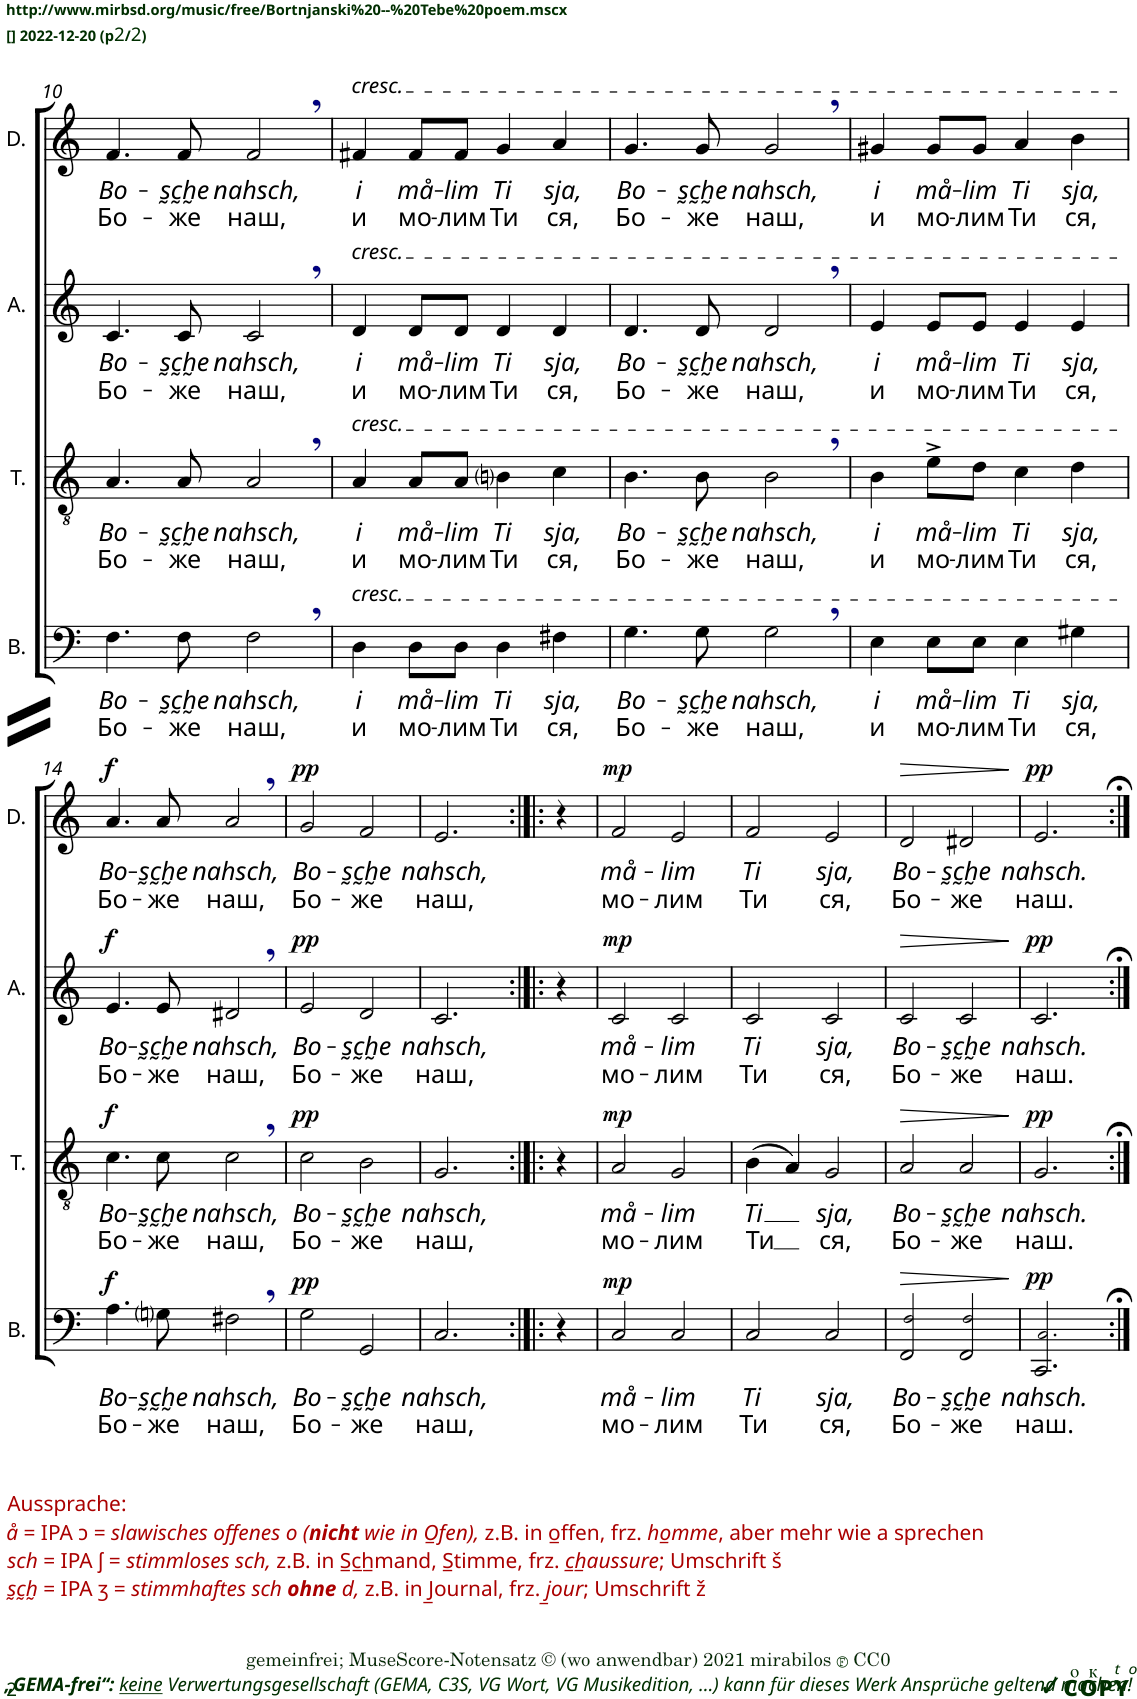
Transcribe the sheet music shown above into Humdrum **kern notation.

**kern	**text	**text	**dynam	**kern	**text	**text	**dynam	**kern	**text	**text	**dynam	**kern	**text	**text	**dynam
*part4	*part4	*part4	*part4	*part3	*part3	*part3	*part3	*part2	*part2	*part2	*part2	*part1	*part1	*part1	*part1
*staff4	*staff4	*staff4	*staff4	*staff3	*staff3	*staff3	*staff3	*staff2	*staff2	*staff2	*staff2	*staff1	*staff1	*staff1	*staff1
*I"Baß	*	*	*	*I"Tenor	*	*	*	*I"Alt	*	*	*	*I"Diskant	*	*	*
*I'B.	*	*	*	*I'T.	*	*	*	*I'A.	*	*	*	*I'D.	*	*	*
!!LO:PB:g=z
*clefF4	*	*	*	*clefGv2	*	*	*	*clefG2	*	*	*	*clefG2	*	*	*
*k[]	*	*	*	*k[]	*	*	*	*k[]	*	*	*	*k[]	*	*	*
*M4/4	*	*	*	*M4/4	*	*	*	*M4/4	*	*	*	*M4/4	*	*	*
*met(c)	*	*	*	*met(c)	*	*	*	*met(c)	*	*	*	*met(c)	*	*	*
=10	=10	=10	=10	=10	=10	=10	=10	=10	=10	=10	=10	=10	=10	=10	=10
!	!LO:LY:b	!LO:LY:b	!	!	!LO:LY:b	!LO:LY:b	!	!	!LO:LY:b	!LO:LY:b	!	!	!LO:LY:b	!LO:LY:b	!
4.F\	Bo-	Бо-	.	4.A/	Bo-	Бо-	.	4.c/	Bo-	Бо-	.	4.f/	Bo-	Бо-	.
!	!LO:LY:b	!LO:LY:b	!	!	!LO:LY:b	!LO:LY:b	!	!	!LO:LY:b	!LO:LY:b	!	!	!LO:LY:b	!LO:LY:b	!
8F\	-s̰c̰h̰e	-же	.	8A/	-s̰c̰h̰e	-же	.	8c/	-s̰c̰h̰e	-же	.	8f/	-s̰c̰h̰e	-же	.
!	!LO:LY:b	!LO:LY:b	!	!	!LO:LY:b	!LO:LY:b	!	!	!LO:LY:b	!LO:LY:b	!	!	!LO:LY:b	!LO:LY:b	!
2F,\	nahsch,	наш,	.	2A,/	nahsch,	наш,	.	2c,/	nahsch,	наш,	.	2f,/	nahsch,	наш,	.
=11	=11	=11	=11	=11	=11	=11	=11	=11	=11	=11	=11	=11	=11	=11	=11
!	!	!	!	!	!	!	!	!	!	!	!	!LO:TX:a:i:t=cresc.	!	!	!
!	!	!	!	!	!	!	!	!LO:TX:a:i:t=cresc.	!	!	!	!	!	!	!
!	!	!	!	!LO:TX:a:i:t=cresc.	!	!	!	!	!	!	!	!	!	!	!
!LO:TX:a:i:t=cresc.	!	!	!	!	!	!	!	!	!	!	!	!	!	!	!
!	!LO:LY:b	!LO:LY:b	!	!	!LO:LY:b	!LO:LY:b	!	!	!LO:LY:b	!LO:LY:b	!	!	!LO:LY:b	!LO:LY:b	!
4D\	i	и	.	4A/	i	и	.	4d/	i	и	.	4f#X/	i	и	.
!	!LO:LY:b	!LO:LY:b	!	!	!LO:LY:b	!LO:LY:b	!	!	!LO:LY:b	!LO:LY:b	!	!	!LO:LY:b	!LO:LY:b	!
8D\L	må-	мо-	.	8A/L	må-	мо-	.	8d/L	må-	мо-	.	8f#/L	må-	мо-	.
!	!LO:LY:b	!LO:LY:b	!	!	!LO:LY:b	!LO:LY:b	!	!	!LO:LY:b	!LO:LY:b	!	!	!LO:LY:b	!LO:LY:b	!
8D\J	-lim	-лим	.	8A/J	-lim	-лим	.	8d/J	-lim	-лим	.	8f#/J	-lim	-лим	.
!	!LO:LY:b	!LO:LY:b	!	!	!LO:LY:b	!LO:LY:b	!	!	!LO:LY:b	!LO:LY:b	!	!	!LO:LY:b	!LO:LY:b	!
4D\	Ti	Ти	.	4Bni\	Ti	Ти	.	4d/	Ti	Ти	.	4g/	Ti	Ти	.
!	!LO:LY:b	!LO:LY:b	!	!	!LO:LY:b	!LO:LY:b	!	!	!LO:LY:b	!LO:LY:b	!	!	!LO:LY:b	!LO:LY:b	!
4F#X\	sja,	ся,	.	4c\	sja,	ся,	.	4d/	sja,	ся,	.	4a/	sja,	ся,	.
=12	=12	=12	=12	=12	=12	=12	=12	=12	=12	=12	=12	=12	=12	=12	=12
!	!LO:LY:b	!LO:LY:b	!	!	!LO:LY:b	!LO:LY:b	!	!	!LO:LY:b	!LO:LY:b	!	!	!LO:LY:b	!LO:LY:b	!
4.G\	Bo-	Бо-	.	4.B\	Bo-	Бо-	.	4.d/	Bo-	Бо-	.	4.g/	Bo-	Бо-	.
!	!LO:LY:b	!LO:LY:b	!	!	!LO:LY:b	!LO:LY:b	!	!	!LO:LY:b	!LO:LY:b	!	!	!LO:LY:b	!LO:LY:b	!
8G\	-s̰c̰h̰e	-же	.	8B\	-s̰c̰h̰e	-же	.	8d/	-s̰c̰h̰e	-же	.	8g/	-s̰c̰h̰e	-же	.
!	!LO:LY:b	!LO:LY:b	!	!	!LO:LY:b	!LO:LY:b	!	!	!LO:LY:b	!LO:LY:b	!	!	!LO:LY:b	!LO:LY:b	!
2G,\	nahsch,	наш,	.	2B,\	nahsch,	наш,	.	2d,/	nahsch,	наш,	.	2g,/	nahsch,	наш,	.
=13	=13	=13	=13	=13	=13	=13	=13	=13	=13	=13	=13	=13	=13	=13	=13
!	!LO:LY:b	!LO:LY:b	!	!	!LO:LY:b	!LO:LY:b	!	!	!LO:LY:b	!LO:LY:b	!	!	!LO:LY:b	!LO:LY:b	!
4E\	i	и	.	4B\	i	и	.	4e/	i	и	.	4g#X/	i	и	.
!	!LO:LY:b	!LO:LY:b	!	!	!LO:LY:b	!LO:LY:b	!	!	!LO:LY:b	!LO:LY:b	!	!	!LO:LY:b	!LO:LY:b	!
8E\L	må-	мо-	.	8e^\L	må-	мо-	.	8e/L	må-	мо-	.	8g#/L	må-	мо-	.
!	!LO:LY:b	!LO:LY:b	!	!	!LO:LY:b	!LO:LY:b	!	!	!LO:LY:b	!LO:LY:b	!	!	!LO:LY:b	!LO:LY:b	!
8E\J	-lim	-лим	.	8d\J	-lim	-лим	.	8e/J	-lim	-лим	.	8g#/J	-lim	-лим	.
!	!LO:LY:b	!LO:LY:b	!	!	!LO:LY:b	!LO:LY:b	!	!	!LO:LY:b	!LO:LY:b	!	!	!LO:LY:b	!LO:LY:b	!
4E\	Ti	Ти	.	4c\	Ti	Ти	.	4e/	Ti	Ти	.	4a/	Ti	Ти	.
!	!LO:LY:b	!LO:LY:b	!	!	!LO:LY:b	!LO:LY:b	!	!	!LO:LY:b	!LO:LY:b	!	!	!LO:LY:b	!LO:LY:b	!
4G#X\	sja,	ся,	.	4d\	sja,	ся,	.	4e/	sja,	ся,	.	4b\	sja,	ся,	.
!!LO:LB:g=z
=14	=14	=14	=14	=14	=14	=14	=14	=14	=14	=14	=14	=14	=14	=14	=14
!	!LO:LY:b	!LO:LY:b	!LO:DY:a	!	!LO:LY:b	!LO:LY:b	!LO:DY:a	!	!LO:LY:b	!LO:LY:b	!LO:DY:a	!	!LO:LY:b	!LO:LY:b	!LO:DY:a
4.A\	Bo-	Бо-	f	4.c\	Bo-	Бо-	f	4.e/	Bo-	Бо-	f	4.a/	Bo-	Бо-	f
!	!LO:LY:b	!LO:LY:b	!	!	!LO:LY:b	!LO:LY:b	!	!	!LO:LY:b	!LO:LY:b	!	!	!LO:LY:b	!LO:LY:b	!
8Gni\	-s̰c̰h̰e	-же	.	8c\	-s̰c̰h̰e	-же	.	8e/	-s̰c̰h̰e	-же	.	8a/	-s̰c̰h̰e	-же	.
!	!LO:LY:b	!LO:LY:b	!	!	!LO:LY:b	!LO:LY:b	!	!	!LO:LY:b	!LO:LY:b	!	!	!LO:LY:b	!LO:LY:b	!
2F#X,\	nahsch,	наш,	.	2c,\	nahsch,	наш,	.	2d#X,/	nahsch,	наш,	.	2a,/	nahsch,	наш,	.
=15	=15	=15	=15	=15	=15	=15	=15	=15	=15	=15	=15	=15	=15	=15	=15
!	!LO:LY:b	!LO:LY:b	!LO:DY:a	!	!LO:LY:b	!LO:LY:b	!LO:DY:a	!	!LO:LY:b	!LO:LY:b	!LO:DY:a	!	!LO:LY:b	!LO:LY:b	!LO:DY:a
2G\	Bo-	Бо-	pp	2c\	Bo-	Бо-	pp	2e/	Bo-	Бо-	pp	2g/	Bo-	Бо-	pp
!	!LO:LY:b	!LO:LY:b	!	!	!LO:LY:b	!LO:LY:b	!	!	!LO:LY:b	!LO:LY:b	!	!	!LO:LY:b	!LO:LY:b	!
2GG/	-s̰c̰h̰e	-же	.	2B\	-s̰c̰h̰e	-же	.	2d/	-s̰c̰h̰e	-же	.	2f/	-s̰c̰h̰e	-же	.
=16	=16	=16	=16	=16	=16	=16	=16	=16	=16	=16	=16	=16	=16	=16	=16
!	!LO:LY:b	!LO:LY:b	!	!	!LO:LY:b	!LO:LY:b	!	!	!LO:LY:b	!LO:LY:b	!	!	!LO:LY:b	!LO:LY:b	!
2.C/	nahsch,	наш,	.	2.G/	nahsch,	наш,	.	2.c/	nahsch,	наш,	.	2.e/	nahsch,	наш,	.
=17:|!|:	=17:|!|:	=17:|!|:	=17:|!|:	=17:|!|:	=17:|!|:	=17:|!|:	=17:|!|:	=17:|!|:	=17:|!|:	=17:|!|:	=17:|!|:	=17:|!|:	=17:|!|:	=17:|!|:	=17:|!|:
4r	.	.	.	4r	.	.	.	4r	.	.	.	4r	.	.	.
=18	=18	=18	=18	=18	=18	=18	=18	=18	=18	=18	=18	=18	=18	=18	=18
!	!LO:LY:b	!LO:LY:b	!LO:DY:a	!	!LO:LY:b	!LO:LY:b	!LO:DY:a	!	!LO:LY:b	!LO:LY:b	!LO:DY:a	!	!LO:LY:b	!LO:LY:b	!LO:DY:a
2C/	må-	мо-	mp	2A/	må-	мо-	mp	2c/	må-	мо-	mp	2f/	må-	мо-	mp
!	!LO:LY:b	!LO:LY:b	!	!	!LO:LY:b	!LO:LY:b	!	!	!LO:LY:b	!LO:LY:b	!	!	!LO:LY:b	!LO:LY:b	!
2C/	-lim	-лим	.	2G/	-lim	-лим	.	2c/	-lim	-лим	.	2e/	-lim	-лим	.
=19	=19	=19	=19	=19	=19	=19	=19	=19	=19	=19	=19	=19	=19	=19	=19
!	!LO:LY:b	!LO:LY:b	!	!	!LO:LY:b	!LO:LY:b	!	!	!LO:LY:b	!LO:LY:b	!	!	!LO:LY:b	!LO:LY:b	!
2C/	Ti	Ти	.	(4B\	Ti	Ти	.	2c/	Ti	Ти	.	2f/	Ti	Ти	.
.	.	.	.	4A/)	.	.	.	.	.	.	.	.	.	.	.
!	!LO:LY:b	!LO:LY:b	!	!	!LO:LY:b	!LO:LY:b	!	!	!LO:LY:b	!LO:LY:b	!	!	!LO:LY:b	!LO:LY:b	!
2C/	sja,	ся,	.	2G/	sja,	ся,	.	2c/	sja,	ся,	.	2e/	sja,	ся,	.
=20	=20	=20	=20	=20	=20	=20	=20	=20	=20	=20	=20	=20	=20	=20	=20
!	!LO:LY:b	!LO:LY:b	!LO:HP:b	!	!LO:LY:b	!LO:LY:b	!LO:HP:b	!	!LO:LY:b	!LO:LY:b	!LO:HP:b	!	!LO:LY:b	!LO:LY:b	!LO:HP:b
2FF/ 2F/	Bo-	Бо-	>	2A/	Bo-	Бо-	>	2c/	Bo-	Бо-	>	2d/	Bo-	Бо-	>
!	!LO:LY:b	!LO:LY:b	!	!	!LO:LY:b	!LO:LY:b	!	!	!LO:LY:b	!LO:LY:b	!	!	!LO:LY:b	!LO:LY:b	!
2FF/ 2F/	-s̰c̰h̰e	-же	.	2A/	-s̰c̰h̰e	-же	.	2c/	-s̰c̰h̰e	-же	.	2d#X/	-s̰c̰h̰e	-же	.
.	.	.	]	.	.	.	]	.	.	.	]	.	.	.	]
=21	=21	=21	=21	=21	=21	=21	=21	=21	=21	=21	=21	=21	=21	=21	=21
!	!LO:LY:b	!LO:LY:b	!LO:DY:a	!	!LO:LY:b	!LO:LY:b	!LO:DY:a	!	!LO:LY:b	!LO:LY:b	!LO:DY:a	!	!LO:LY:b	!LO:LY:b	!LO:DY:a
2.CC/ 2.C/	nahsch.	наш.	pp	2.G/	nahsch.	наш.	pp	2.c/	nahsch.	наш.	pp	2.e/	nahsch.	наш.	pp
=:|!	=:|!	=:|!	=:|!	=:|!	=:|!	=:|!	=:|!	=:|!	=:|!	=:|!	=:|!	=:|!	=:|!	=:|!	=:|!
*-	*-	*-	*-	*-	*-	*-	*-	*-	*-	*-	*-	*-	*-	*-	*-
